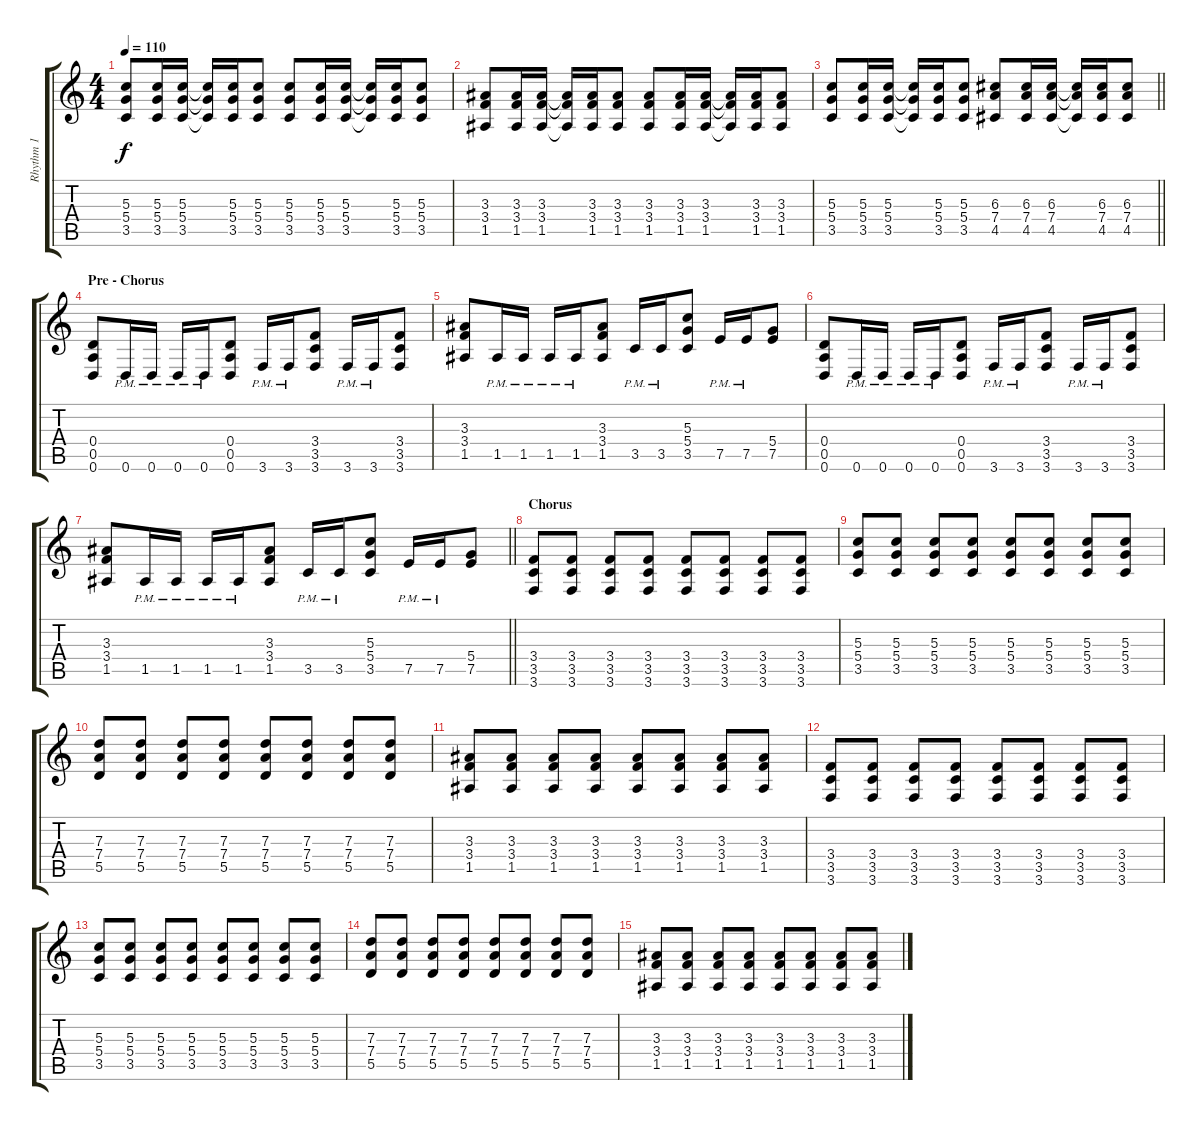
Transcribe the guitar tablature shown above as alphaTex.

\track ("Rhythm 1" "Rhythm 1") {instrument distortionguitar}
\staff {score tabs}
\tuning (E4 B3 G3 D3 A2 D2) {hide}
\ts (4 4)
\tempo 110
\clef g2
\ks c
(5.3 5.4 3.5).8{dy f} (5.3 5.4 3.5).16 (5.3 5.4 3.5).16 (5.3{t} 5.4{t} 3.5{t}).16 (5.3 5.4 3.5).16 (5.3 5.4 3.5).8 (5.3 5.4 3.5).8 (5.3 5.4 3.5).16 (5.3 5.4 3.5).16 (5.3{t} 5.4{t} 3.5{t}).16 (5.3 5.4 3.5).16 (5.3 5.4 3.5).8 |
(3.3 3.4 1.5).8 (3.3 3.4 1.5).16 (3.3 3.4 1.5).16 (3.3{t} 3.4{t} 1.5{t}).16 (3.3 3.4 1.5).16 (3.3 3.4 1.5).8 (3.3 3.4 1.5).8 (3.3 3.4 1.5).16 (3.3 3.4 1.5).16 (3.3{t} 3.4{t} 1.5{t}).16 (3.3 3.4 1.5).16 (3.3 3.4 1.5).8 |
\barLineRight lightlight
(5.3 5.4 3.5).8 (5.3 5.4 3.5).16 (5.3 5.4 3.5).16 (5.3{t} 5.4{t} 3.5{t}).16 (5.3 5.4 3.5).16 (5.3 5.4 3.5).8 (6.3 7.4 4.5).8 (6.3 7.4 4.5).16 (6.3 7.4 4.5).16 (6.3{t} 7.4{t} 4.5{t}).16 (6.3 7.4 4.5).16 (6.3 7.4 4.5).8 |
\section ("" "Pre - Chorus")
(0.4 0.5 0.6).8 0.6{pm}.16 0.6{pm}.16 0.6{pm}.16 0.6{pm}.16 (0.4 0.5 0.6).8 3.6{pm}.16 3.6{pm}.16 (3.4 3.5 3.6).8 3.6{pm}.16 3.6{pm}.16 (3.4 3.5 3.6).8 |
(3.3 3.4 1.5).8 1.5{pm}.16 1.5{pm}.16 1.5{pm}.16 1.5{pm}.16 (3.3 3.4 1.5).8 3.5{pm}.16 3.5{pm}.16 (5.3 5.4 3.5).8 7.5{pm}.16 7.5{pm}.16 (5.4 7.5).8 |
(0.4 0.5 0.6).8 0.6{pm}.16 0.6{pm}.16 0.6{pm}.16 0.6{pm}.16 (0.4 0.5 0.6).8 3.6{pm}.16 3.6{pm}.16 (3.4 3.5 3.6).8 3.6{pm}.16 3.6{pm}.16 (3.4 3.5 3.6).8 |
\barLineRight lightlight
(3.3 3.4 1.5).8 1.5{pm}.16 1.5{pm}.16 1.5{pm}.16 1.5{pm}.16 (3.3 3.4 1.5).8 3.5{pm}.16 3.5{pm}.16 (5.3 5.4 3.5).8 7.5{pm}.16 7.5{pm}.16 (5.4 7.5).8 |
\section ("" "Chorus")
(3.4 3.5 3.6).8 (3.4 3.5 3.6).8 (3.4 3.5 3.6).8 (3.4 3.5 3.6).8 (3.4 3.5 3.6).8 (3.4 3.5 3.6).8 (3.4 3.5 3.6).8 (3.4 3.5 3.6).8 |
(5.3 5.4 3.5).8 (5.3 5.4 3.5).8 (5.3 5.4 3.5).8 (5.3 5.4 3.5).8 (5.3 5.4 3.5).8 (5.3 5.4 3.5).8 (5.3 5.4 3.5).8 (5.3 5.4 3.5).8 |
(7.3 7.4 5.5).8 (7.3 7.4 5.5).8 (7.3 7.4 5.5).8 (7.3 7.4 5.5).8 (7.3 7.4 5.5).8 (7.3 7.4 5.5).8 (7.3 7.4 5.5).8 (7.3 7.4 5.5).8 |
(3.3 3.4 1.5).8 (3.3 3.4 1.5).8 (3.3 3.4 1.5).8 (3.3 3.4 1.5).8 (3.3 3.4 1.5).8 (3.3 3.4 1.5).8 (3.3 3.4 1.5).8 (3.3 3.4 1.5).8 |
(3.4 3.5 3.6).8 (3.4 3.5 3.6).8 (3.4 3.5 3.6).8 (3.4 3.5 3.6).8 (3.4 3.5 3.6).8 (3.4 3.5 3.6).8 (3.4 3.5 3.6).8 (3.4 3.5 3.6).8 |
(5.3 5.4 3.5).8 (5.3 5.4 3.5).8 (5.3 5.4 3.5).8 (5.3 5.4 3.5).8 (5.3 5.4 3.5).8 (5.3 5.4 3.5).8 (5.3 5.4 3.5).8 (5.3 5.4 3.5).8 |
(7.3 7.4 5.5).8 (7.3 7.4 5.5).8 (7.3 7.4 5.5).8 (7.3 7.4 5.5).8 (7.3 7.4 5.5).8 (7.3 7.4 5.5).8 (7.3 7.4 5.5).8 (7.3 7.4 5.5).8 |
(3.3 3.4 1.5).8 (3.3 3.4 1.5).8 (3.3 3.4 1.5).8 (3.3 3.4 1.5).8 (3.3 3.4 1.5).8 (3.3 3.4 1.5).8 (3.3 3.4 1.5).8 (3.3 3.4 1.5).8
